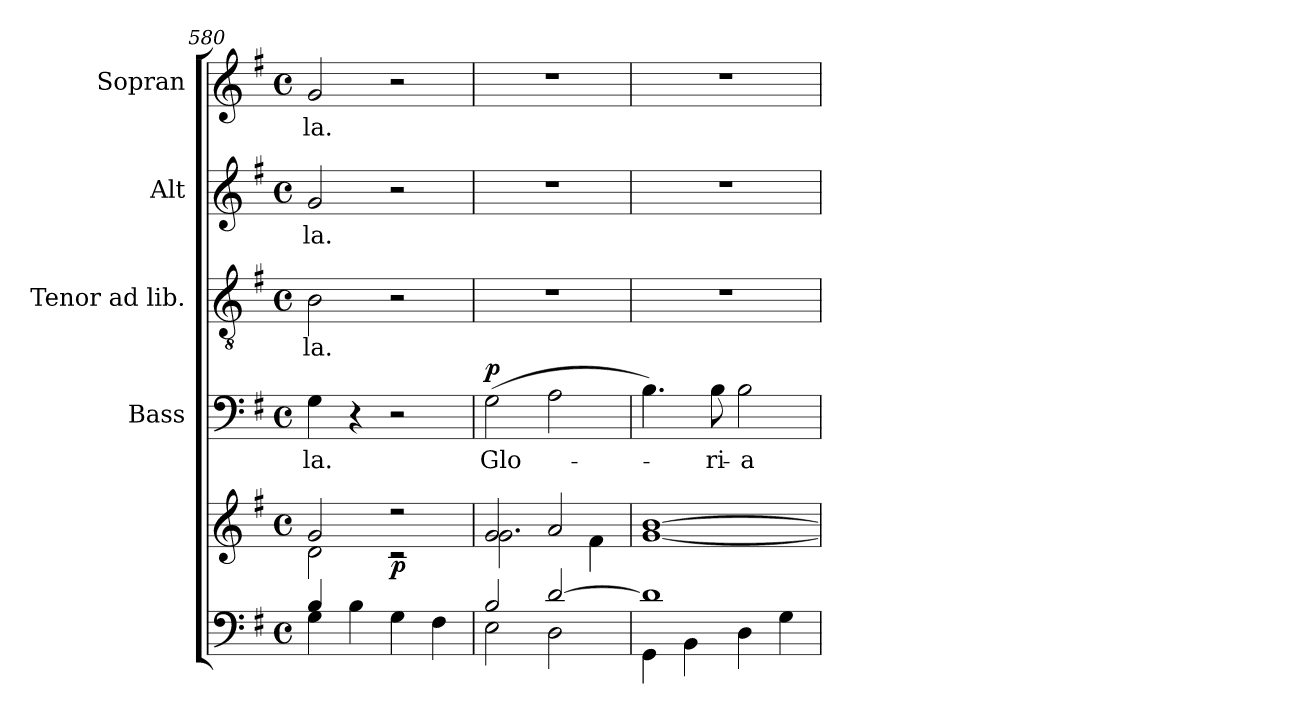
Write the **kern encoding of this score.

**kern	**kern	**dynam	**kern	**text	**dynam	**kern	**text	**kern	**text	**kern	**text
*part5	*part5	*part5	*part4	*part4	*part4	*part3	*part3	*part2	*part2	*part1	*part1
*staff6	*staff5	*staff5/6	*staff4	*staff4	*staff4	*staff3	*staff3	*staff2	*staff2	*staff1	*staff1
*	*	*	*I"Bass	*	*	*I"Tenor ad lib.	*	*I"Alt	*	*I"Sopran	*
*	*	*	*I'B.	*	*	*I'T.	*	*I'A.	*	*I'S.	*
*clefF4	*clefG2	*	*clefF4	*	*	*clefGv2	*	*clefG2	*	*clefG2	*
*k[f#]	*k[f#]	*	*k[f#]	*	*	*k[f#]	*	*k[f#]	*	*k[f#]	*
*G:	*G:	*	*G:	*	*	*G:	*	*G:	*	*G:	*
*M4/4	*M4/4	*	*M4/4	*	*	*M4/4	*	*M4/4	*	*M4/4	*
*met(c)	*met(c)	*	*met(c)	*	*	*met(c)	*	*met(c)	*	*met(c)	*
=580	=580	=580	=580	=580	=580	=580	=580	=580	=580	=580	=580
*^	*^	*	*	*	*	*	*	*	*	*	*
!	!	!	!	!	!	!LO:LY:b	!	!	!LO:LY:b	!	!LO:LY:b	!	!LO:LY:b
4B/	4G\	2g/	2d\	.	4G\	-la.	.	2B\	-la.	2g/	-la.	2g/	-la.
2.ryy	4B\	.	.	.	4r	.	.	.	.	.	.	.	.
!	!	!	!	!LO:DY:b	!	!	!	!	!	!	!	!	!
.	4G\	2r	2r	p	2r	.	.	2r	.	2r	.	2r	.
.	4F#\	.	.	.	.	.	.	.	.	.	.	.	.
=581	=581	=581	=581	=581	=581	=581	=581	=581	=581	=581	=581	=581	=581
!	!	!	!	!	!	!LO:LY:b	!LO:DY:a	!	!	!	!	!	!
2B/	2E\	2g/	2.g\	.	(>2G\	Glo-	p	1r	.	1r	.	1r	.
[>2d/	2D\	2a/	.	.	2A\	.	.	.	.	.	.	.	.
.	.	.	4f#\	.	.	.	.	.	.	.	.	.	.
!!LO:LB:g=z
=582	=582	=582	=582	=582	=582	=582	=582	=582	=582	=582	=582	=582	=582
1d]	4GG\	[>1b	[<1g	.	4.B\)	.	.	1r	.	1r	.	1r	.
.	4BB\	.	.	.	.	.	.	.	.	.	.	.	.
!	!	!	!	!	!	!LO:LY:b	!	!	!	!	!	!	!
.	.	.	.	.	8B\	-ri-	.	.	.	.	.	.	.
!	!	!	!	!	!	!LO:LY:b	!	!	!	!	!	!	!
.	4D\	.	.	.	2B\	-a	.	.	.	.	.	.	.
.	4G\	.	.	.	.	.	.	.	.	.	.	.	.
*v	*v	*	*	*	*	*	*	*	*	*	*	*	*
*	*v	*v	*	*	*	*	*	*	*	*	*	*
=	=	=	=	=	=	=	=	=	=	=	=
*-	*-	*-	*-	*-	*-	*-	*-	*-	*-	*-	*-
